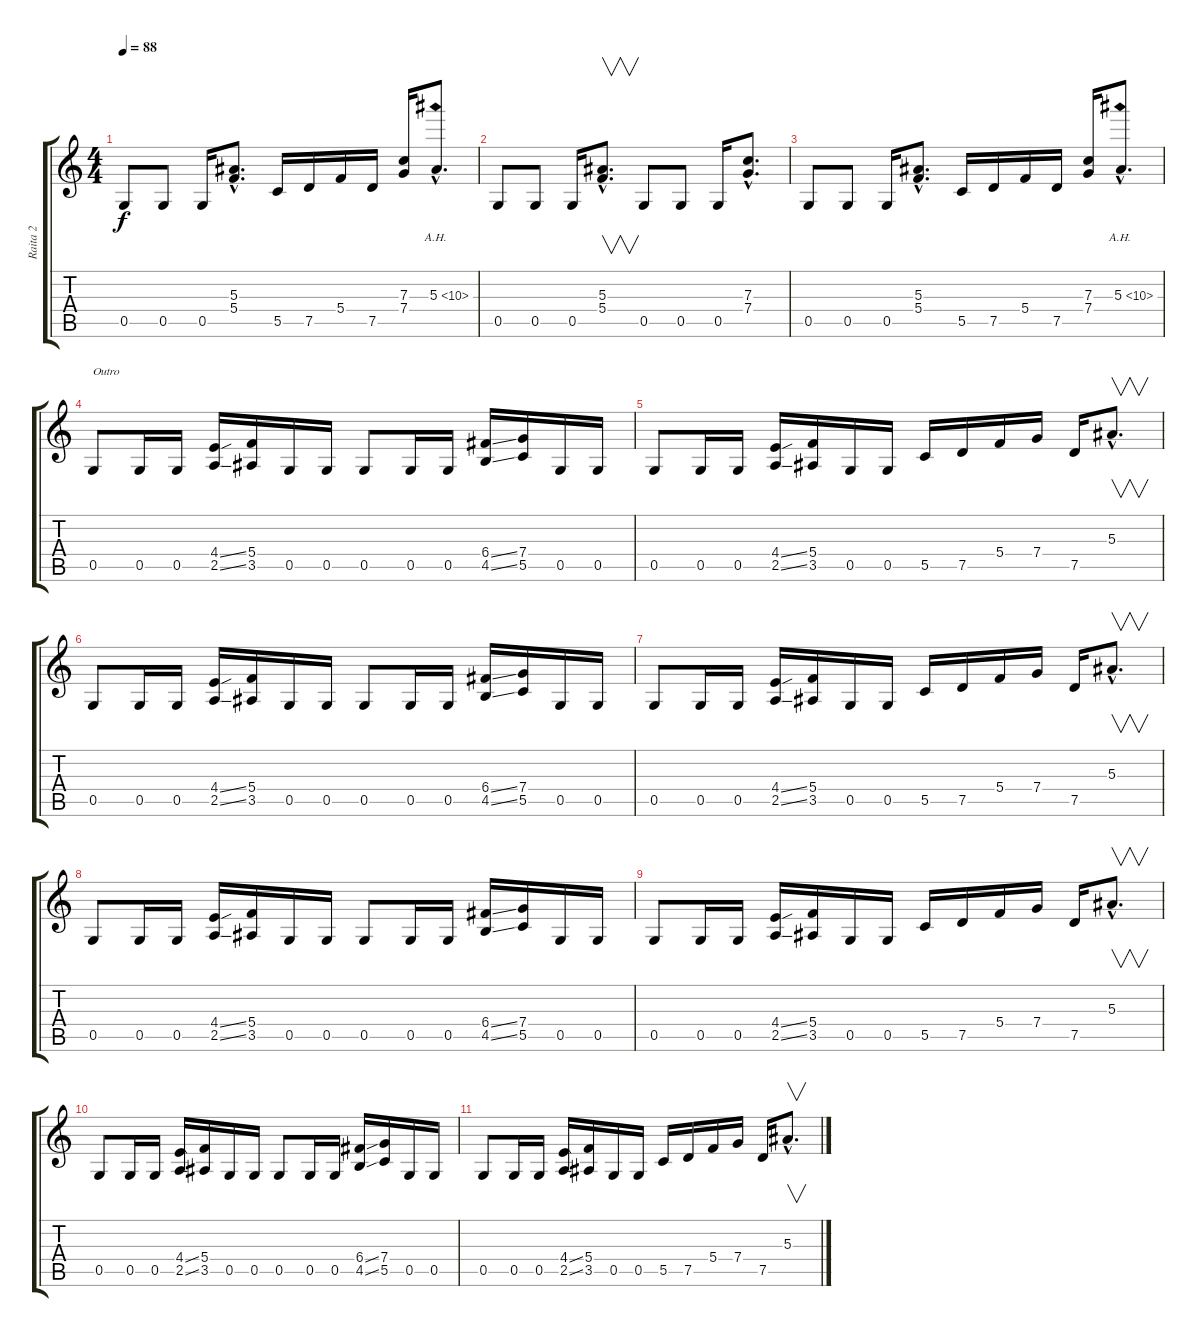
\track ("Raita 2" "Raita 2") {instrument distortionguitar}
\staff {score tabs}
\tuning (D4 A3 F3 C3 G2 D2) {hide}
\ts (4 4)
\tempo 88
\clef g2
\ks c
0.5.8{dy f} 0.5.8 0.5.16 (5.3{hac} 5.4{hac}).8{d} 5.5.16 7.5.16 5.4.16 7.5.16 (7.3 7.4).16 5.3{ah 5 hac}.8{d} |
0.5.8 0.5.8 0.5.16 (5.3{hac} 5.4{hac}).8{v d} 0.5.8 0.5.8 0.5.16 (7.3{hac} 7.4{hac}).8{d} |
0.5.8 0.5.8 0.5.16 (5.3{hac} 5.4{hac}).8{d} 5.5.16 7.5.16 5.4.16 7.5.16 (7.3 7.4).16 5.3{ah 5 hac}.8{d} |
0.5.8{txt "Outro"} 0.5.16 0.5.16 (4.4{ss} 2.5{ss}).16 (5.4 3.5).16 0.5.16 0.5.16 0.5.8 0.5.16 0.5.16 (6.4{ss} 4.5{ss}).16 (7.4 5.5).16 0.5.16 0.5.16 |
0.5.8 0.5.16 0.5.16 (4.4{ss} 2.5{ss}).16 (5.4 3.5).16 0.5.16 0.5.16 5.5.16 7.5.16 5.4.16 7.4.16 7.5.16 5.3{hac}.8{v d} |
0.5.8 0.5.16 0.5.16 (4.4{ss} 2.5{ss}).16 (5.4 3.5).16 0.5.16 0.5.16 0.5.8 0.5.16 0.5.16 (6.4{ss} 4.5{ss}).16 (7.4 5.5).16 0.5.16 0.5.16 |
0.5.8 0.5.16 0.5.16 (4.4{ss} 2.5{ss}).16 (5.4 3.5).16 0.5.16 0.5.16 5.5.16 7.5.16 5.4.16 7.4.16 7.5.16 5.3{hac}.8{v d} |
0.5.8 0.5.16 0.5.16 (4.4{ss} 2.5{ss}).16 (5.4 3.5).16 0.5.16 0.5.16 0.5.8 0.5.16 0.5.16 (6.4{ss} 4.5{ss}).16 (7.4 5.5).16 0.5.16 0.5.16 |
0.5.8 0.5.16 0.5.16 (4.4{ss} 2.5{ss}).16 (5.4 3.5).16 0.5.16 0.5.16 5.5.16 7.5.16 5.4.16 7.4.16 7.5.16 5.3{hac}.8{v d} |
0.5.8 0.5.16 0.5.16 (4.4{ss} 2.5{ss}).16 (5.4 3.5).16 0.5.16 0.5.16 0.5.8 0.5.16 0.5.16 (6.4{ss} 4.5{ss}).16 (7.4 5.5).16 0.5.16 0.5.16 |
0.5.8 0.5.16 0.5.16 (4.4{ss} 2.5{ss}).16 (5.4 3.5).16 0.5.16 0.5.16 5.5.16 7.5.16 5.4.16 7.4.16 7.5.16 5.3{hac}.8{v d}
